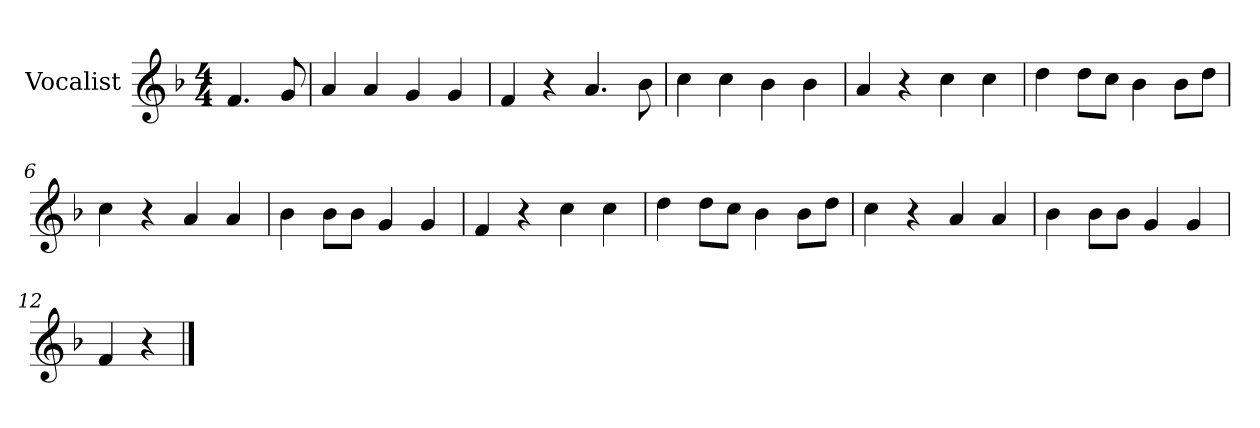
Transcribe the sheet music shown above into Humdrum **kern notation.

**kern
*part1
*staff1
*I"Vocalist
*k[b-]
*F:
*M4/4
=
4.f
8g
=1
4a
4a
4g
4g
=2
4f
4r
4.a
8b-
=3
4cc
4cc
4b-
4b-
=4
4a
4r
4cc
4cc
=5
4dd
8ddL
8ccJ
4b-
8b-L
8ddJ
=6
4cc
4r
4a
4a
=7
4b-
8b-L
8b-J
4g
4g
=8
4f
4r
4cc
4cc
=9
4dd
8ddL
8ccJ
4b-
8b-L
8ddJ
=10
4cc
4r
4a
4a
=11
4b-
8b-L
8b-J
4g
4g
=12
4f
4r
==
*-
